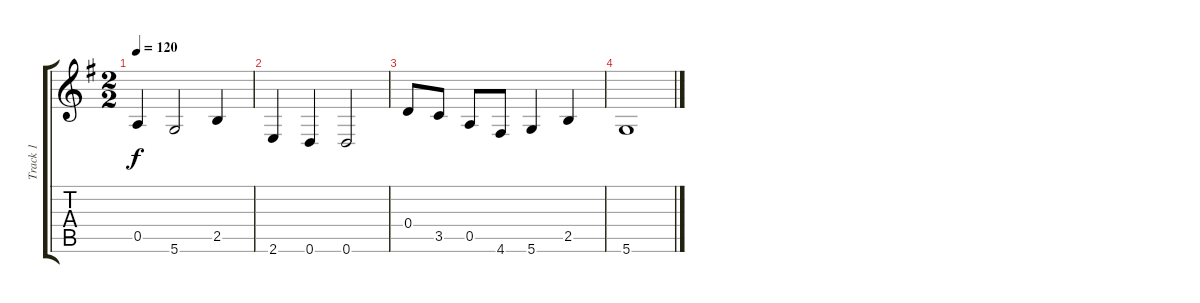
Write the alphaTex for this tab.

\track ("Track 1" "Track 1") {instrument acousticguitarnylon}
\staff {score tabs}
\tuning (E4 B3 G3 D3 A2 D2) {hide}
\ts (2 2)
\tempo 120
\clef g2
\ks eminor
0.5.4{dy f} 5.6.2 2.5.4 |
2.6.4 0.6.4 0.6.2 |
0.4.8 3.5.8 0.5.8 4.6.8 5.6.4 2.5.4 |
5.6.1
